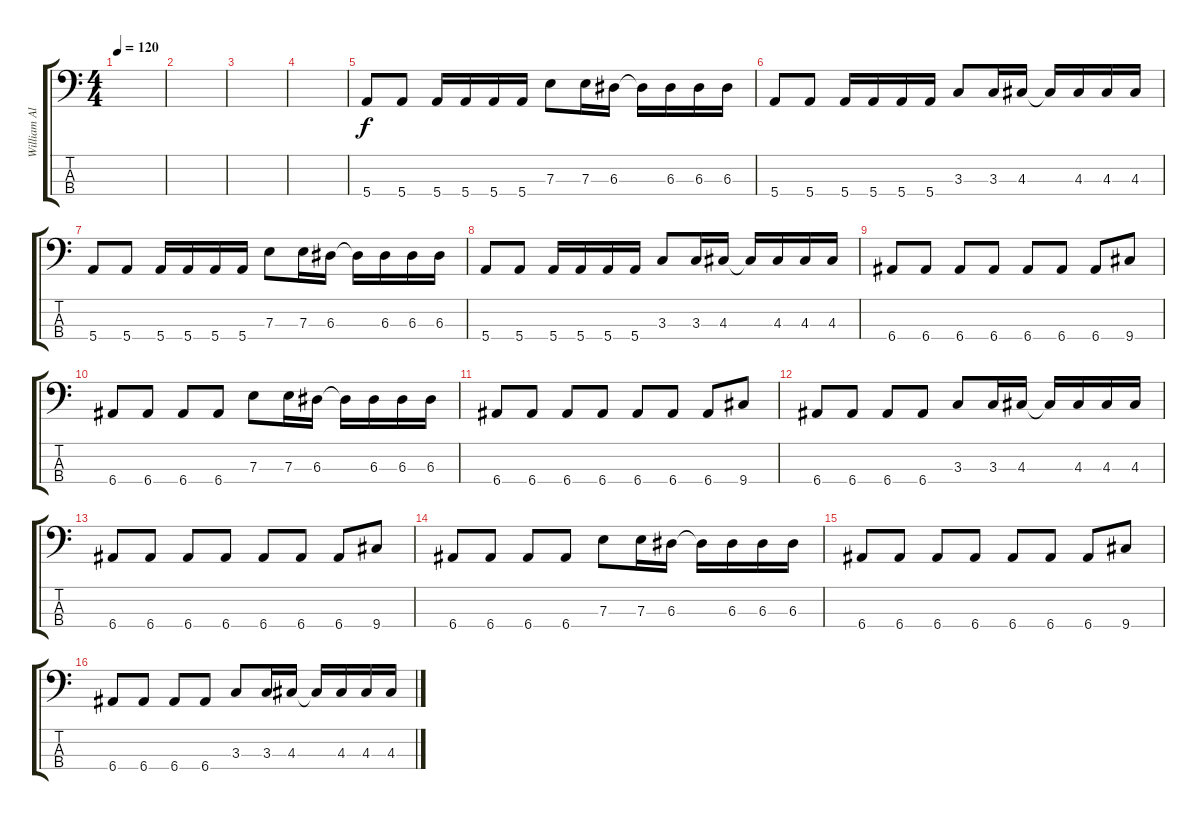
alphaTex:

\track ("William Allen" "William Al") {instrument electricbasspick}
\staff {score tabs}
\tuning (G2 D2 A1 E1) {hide}
\ts (4 4)
\tempo 120
\clef f4
\ks c
|
|
|
|
5.4.8 5.4.8 5.4.16 5.4.16 5.4.16 5.4.16 7.3.8 7.3.16 6.3.16 6.3{t}.16 6.3.16 6.3.16 6.3.16 |
5.4.8 5.4.8 5.4.16 5.4.16 5.4.16 5.4.16 3.3.8 3.3.16 4.3.16 4.3{t}.16 4.3.16 4.3.16 4.3.16 |
5.4.8 5.4.8 5.4.16 5.4.16 5.4.16 5.4.16 7.3.8 7.3.16 6.3.16 6.3{t}.16 6.3.16 6.3.16 6.3.16 |
5.4.8 5.4.8 5.4.16 5.4.16 5.4.16 5.4.16 3.3.8 3.3.16 4.3.16 4.3{t}.16 4.3.16 4.3.16 4.3.16 |
6.4.8 6.4.8 6.4.8 6.4.8 6.4.8 6.4.8 6.4.8 9.4.8 |
6.4.8 6.4.8 6.4.8 6.4.8 7.3.8 7.3.16 6.3.16 6.3{t}.16 6.3.16 6.3.16 6.3.16 |
6.4.8 6.4.8 6.4.8 6.4.8 6.4.8 6.4.8 6.4.8 9.4.8 |
6.4.8 6.4.8 6.4.8 6.4.8 3.3.8 3.3.16 4.3.16 4.3{t}.16 4.3.16 4.3.16 4.3.16 |
6.4.8 6.4.8 6.4.8 6.4.8 6.4.8 6.4.8 6.4.8 9.4.8 |
6.4.8 6.4.8 6.4.8 6.4.8 7.3.8 7.3.16 6.3.16 6.3{t}.16 6.3.16 6.3.16 6.3.16 |
6.4.8 6.4.8 6.4.8 6.4.8 6.4.8 6.4.8 6.4.8 9.4.8 |
6.4.8 6.4.8 6.4.8 6.4.8 3.3.8 3.3.16 4.3.16 4.3{t}.16 4.3.16 4.3.16 4.3.16
